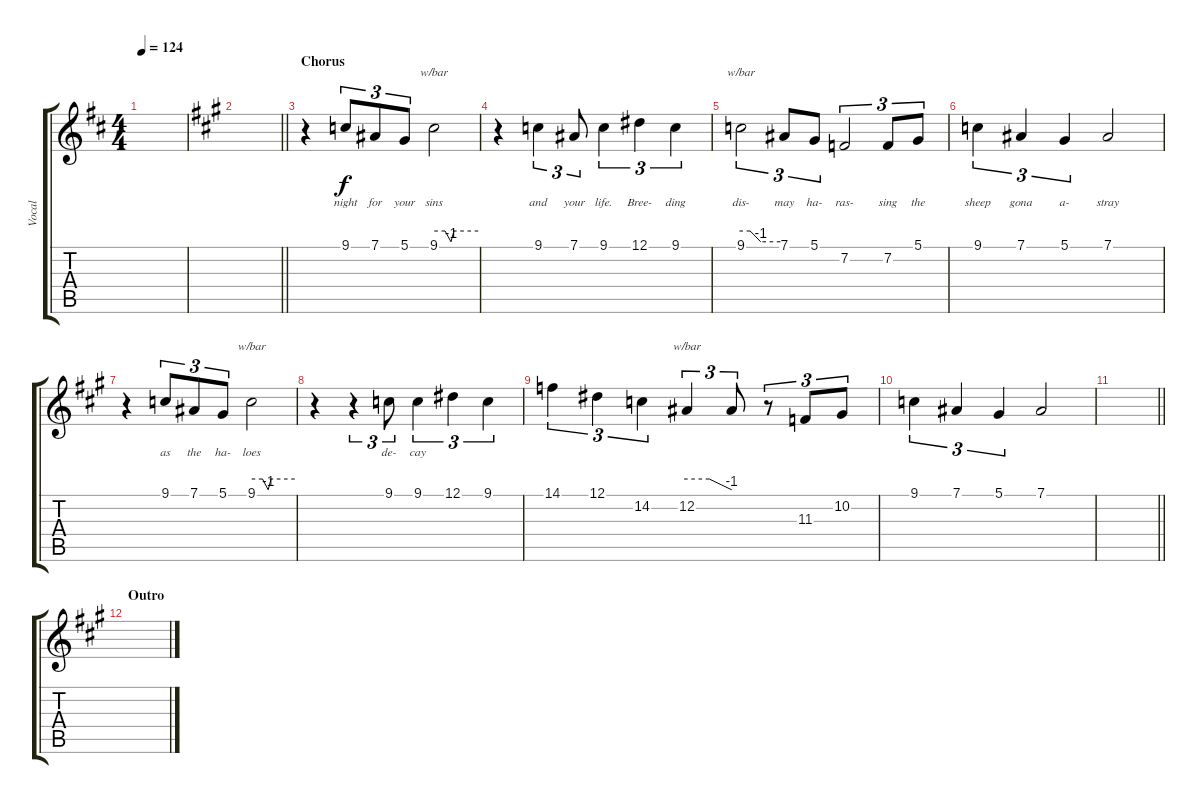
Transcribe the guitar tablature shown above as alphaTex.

\track ("Vocal" "Vocal") {instrument lead2sawtooth}
\staff {score tabs}
\tuning (Eb4 Bb3 Gb3 Db3 Ab2 Eb2) {hide}
\ts (4 4)
\tempo 124
\clef g2
\ks d
|
\barLineRight lightlight
\ks a
|
\section ("" "Chorus")
r.4 9.1.8{tu (3 2) lyrics (0 "night") lyrics (1 "") lyrics (2 "") lyrics (3 "") lyrics (4 "")} 7.1.8{tu (3 2) lyrics (0 "for") lyrics (1 "") lyrics (2 "") lyrics (3 "") lyrics (4 "")} 5.1.8{tu (3 2) lyrics (0 "your") lyrics (1 "") lyrics (2 "") lyrics (3 "") lyrics (4 "")} 9.1.2{tbe (custom default 0 0 15 0 23 -4 27 0 60 0) lyrics (0 "sins") lyrics (1 "") lyrics (2 "") lyrics (3 "") lyrics (4 "")} |
r.4 9.1.4{tu (3 2) lyrics (0 "and") lyrics (1 "") lyrics (2 "") lyrics (3 "") lyrics (4 "")} 7.1.8{tu (3 2) lyrics (0 "your") lyrics (1 "") lyrics (2 "") lyrics (3 "") lyrics (4 "")} 9.1.4{tu (3 2) lyrics (0 "life.") lyrics (1 "") lyrics (2 "") lyrics (3 "") lyrics (4 "")} 12.1.4{tu (3 2) lyrics (0 "Bree-") lyrics (1 "") lyrics (2 "") lyrics (3 "") lyrics (4 "")} 9.1.4{tu (3 2) lyrics (0 "ding") lyrics (1 "") lyrics (2 "") lyrics (3 "") lyrics (4 "")} |
9.1.2{tu (3 2) tbe (custom default 0 0 14 0 30 -4 60 -4) lyrics (0 "dis-") lyrics (1 "") lyrics (2 "") lyrics (3 "") lyrics (4 "")} 7.1.8{tu (3 2) lyrics (0 "may") lyrics (1 "") lyrics (2 "") lyrics (3 "") lyrics (4 "")} 5.1.8{tu (3 2) lyrics (0 "ha-") lyrics (1 "") lyrics (2 "") lyrics (3 "") lyrics (4 "")} 7.2.2{tu (3 2) lyrics (0 "ras-") lyrics (1 "") lyrics (2 "") lyrics (3 "") lyrics (4 "")} 7.2.8{tu (3 2) lyrics (0 "sing") lyrics (1 "") lyrics (2 "") lyrics (3 "") lyrics (4 "")} 5.1.8{tu (3 2) lyrics (0 "the") lyrics (1 "") lyrics (2 "") lyrics (3 "") lyrics (4 "")} |
9.1.4{tu (3 2) lyrics (0 "sheep") lyrics (1 "") lyrics (2 "") lyrics (3 "") lyrics (4 "")} 7.1.4{tu (3 2) lyrics (0 "gona") lyrics (1 "") lyrics (2 "") lyrics (3 "") lyrics (4 "")} 5.1.4{tu (3 2) lyrics (0 "a-") lyrics (1 "") lyrics (2 "") lyrics (3 "") lyrics (4 "")} 7.1.2{lyrics (0 "stray") lyrics (1 "") lyrics (2 "") lyrics (3 "") lyrics (4 "")} |
r.4 9.1.8{tu (3 2) lyrics (0 "as") lyrics (1 "") lyrics (2 "") lyrics (3 "") lyrics (4 "")} 7.1.8{tu (3 2) lyrics (0 "the") lyrics (1 "") lyrics (2 "") lyrics (3 "") lyrics (4 "")} 5.1.8{tu (3 2) lyrics (0 "ha-") lyrics (1 "") lyrics (2 "") lyrics (3 "") lyrics (4 "")} 9.1.2{tbe (custom default 0 0 15 0 23 -4 27 0 60 0) lyrics (0 "loes") lyrics (1 "") lyrics (2 "") lyrics (3 "") lyrics (4 "")} |
r.4 r.4{tu (3 2)} 9.1.8{tu (3 2) lyrics (0 "de-") lyrics (1 "") lyrics (2 "") lyrics (3 "") lyrics (4 "")} 9.1.4{tu (3 2) lyrics (0 "cay") lyrics (1 "") lyrics (2 "") lyrics (3 "") lyrics (4 "")} 12.1.4{tu (3 2)} 9.1.4{tu (3 2)} |
14.1.4{tu (3 2)} 12.1.4{tu (3 2)} 14.2.4{tu (3 2)} 12.2.4{tu (3 2) tbe (custom default 0 0 30 0 60 -4)} 12.2{t}.8{tu (3 2)} r.8{tu (3 2)} 11.3.8{tu (3 2)} 10.2.8{tu (3 2)} |
9.1.4{tu (3 2)} 7.1.4{tu (3 2)} 5.1.4{tu (3 2)} 7.1.2 |
\barLineRight lightlight
|
\section ("" "Outro")
